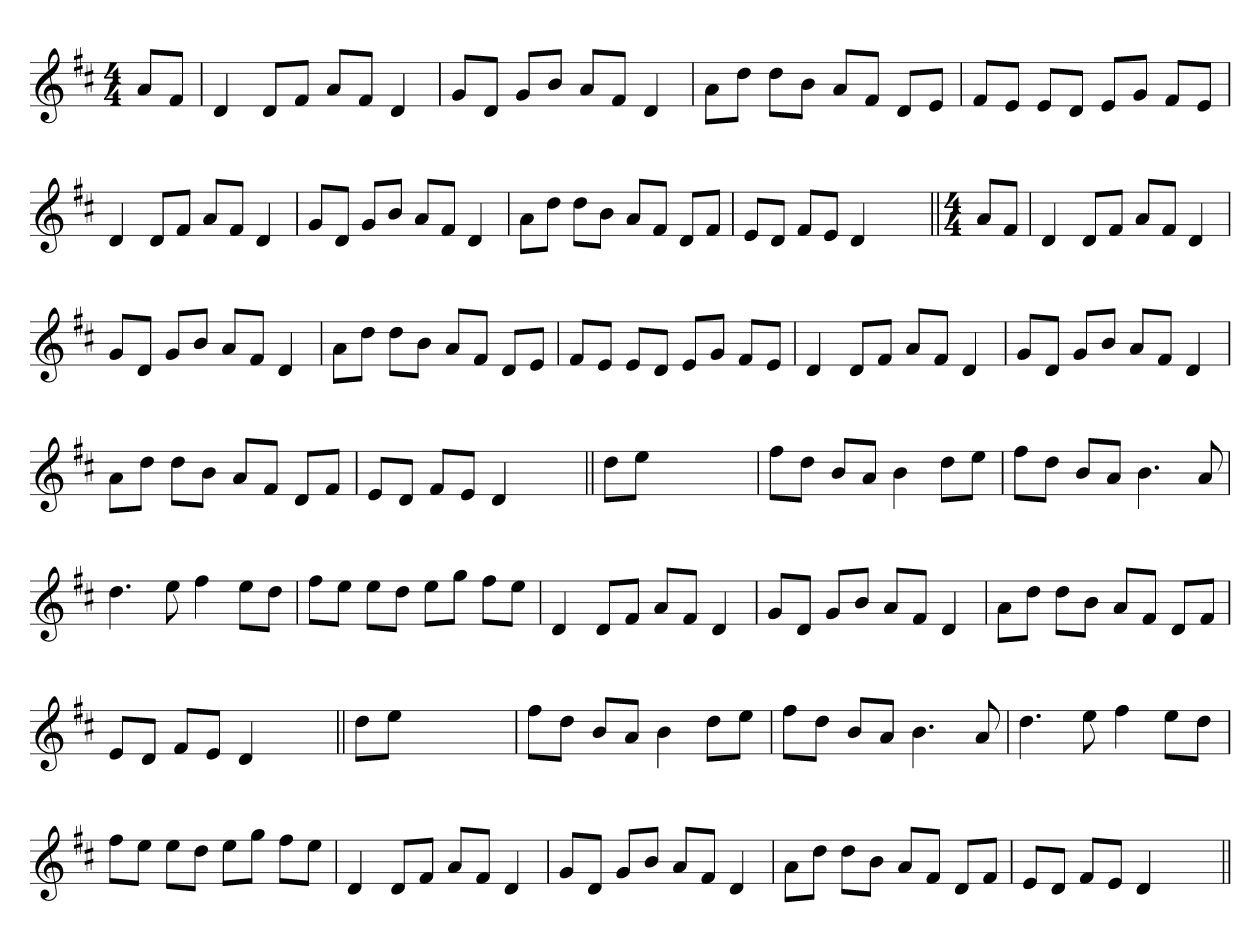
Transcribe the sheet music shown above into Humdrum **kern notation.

**kern
*part1
*staff1
*clefG2
*k[f#c#]
*D:
*M4/4
=1
8aL
8f#J
=
4d
8dL
8f#J
8aL
8f#J
4d
=
8gL
8dJ
8gL
8bJ
8aL
8f#J
4d
=
8aL
8ddJ
8ddL
8bJ
8aL
8f#J
8dL
8eJ
=
8f#L
8eJ
8eL
8dJ
8eL
8gJ
8f#L
8eJ
=
4d
8dL
8f#J
8aL
8f#J
4d
=
8gL
8dJ
8gL
8bJ
8aL
8f#J
4d
=
8aL
8ddJ
8ddL
8bJ
8aL
8f#J
8dL
8f#J
=
8eL
8dJ
8f#L
8eJ
4d
4ryy
=||
*M4/4
8aL
8f#J
=
4d
8dL
8f#J
8aL
8f#J
4d
=
8gL
8dJ
8gL
8bJ
8aL
8f#J
4d
=
8aL
8ddJ
8ddL
8bJ
8aL
8f#J
8dL
8eJ
=
8f#L
8eJ
8eL
8dJ
8eL
8gJ
8f#L
8eJ
=
4d
8dL
8f#J
8aL
8f#J
4d
=
8gL
8dJ
8gL
8bJ
8aL
8f#J
4d
=
8aL
8ddJ
8ddL
8bJ
8aL
8f#J
8dL
8f#J
=
8eL
8dJ
8f#L
8eJ
4d
4ryy
=||
8ddL
8eeJ
2.ryy
=
8ff#L
8ddJ
8bL
8aJ
4b
8ddL
8eeJ
=
8ff#L
8ddJ
8bL
8aJ
4.b
8a
=
4.dd
8ee
4ff#
8eeL
8ddJ
=
8ff#L
8eeJ
8eeL
8ddJ
8eeL
8ggJ
8ff#L
8eeJ
=
4d
8dL
8f#J
8aL
8f#J
4d
=
8gL
8dJ
8gL
8bJ
8aL
8f#J
4d
=
8aL
8ddJ
8ddL
8bJ
8aL
8f#J
8dL
8f#J
=
8eL
8dJ
8f#L
8eJ
4d
4ryy
=||
8ddL
8eeJ
2.ryy
=
8ff#L
8ddJ
8bL
8aJ
4b
8ddL
8eeJ
=
8ff#L
8ddJ
8bL
8aJ
4.b
8a
=
4.dd
8ee
4ff#
8eeL
8ddJ
=
8ff#L
8eeJ
8eeL
8ddJ
8eeL
8ggJ
8ff#L
8eeJ
=
4d
8dL
8f#J
8aL
8f#J
4d
=
8gL
8dJ
8gL
8bJ
8aL
8f#J
4d
=
8aL
8ddJ
8ddL
8bJ
8aL
8f#J
8dL
8f#J
=
8eL
8dJ
8f#L
8eJ
4d
4ryy
=||
*-
